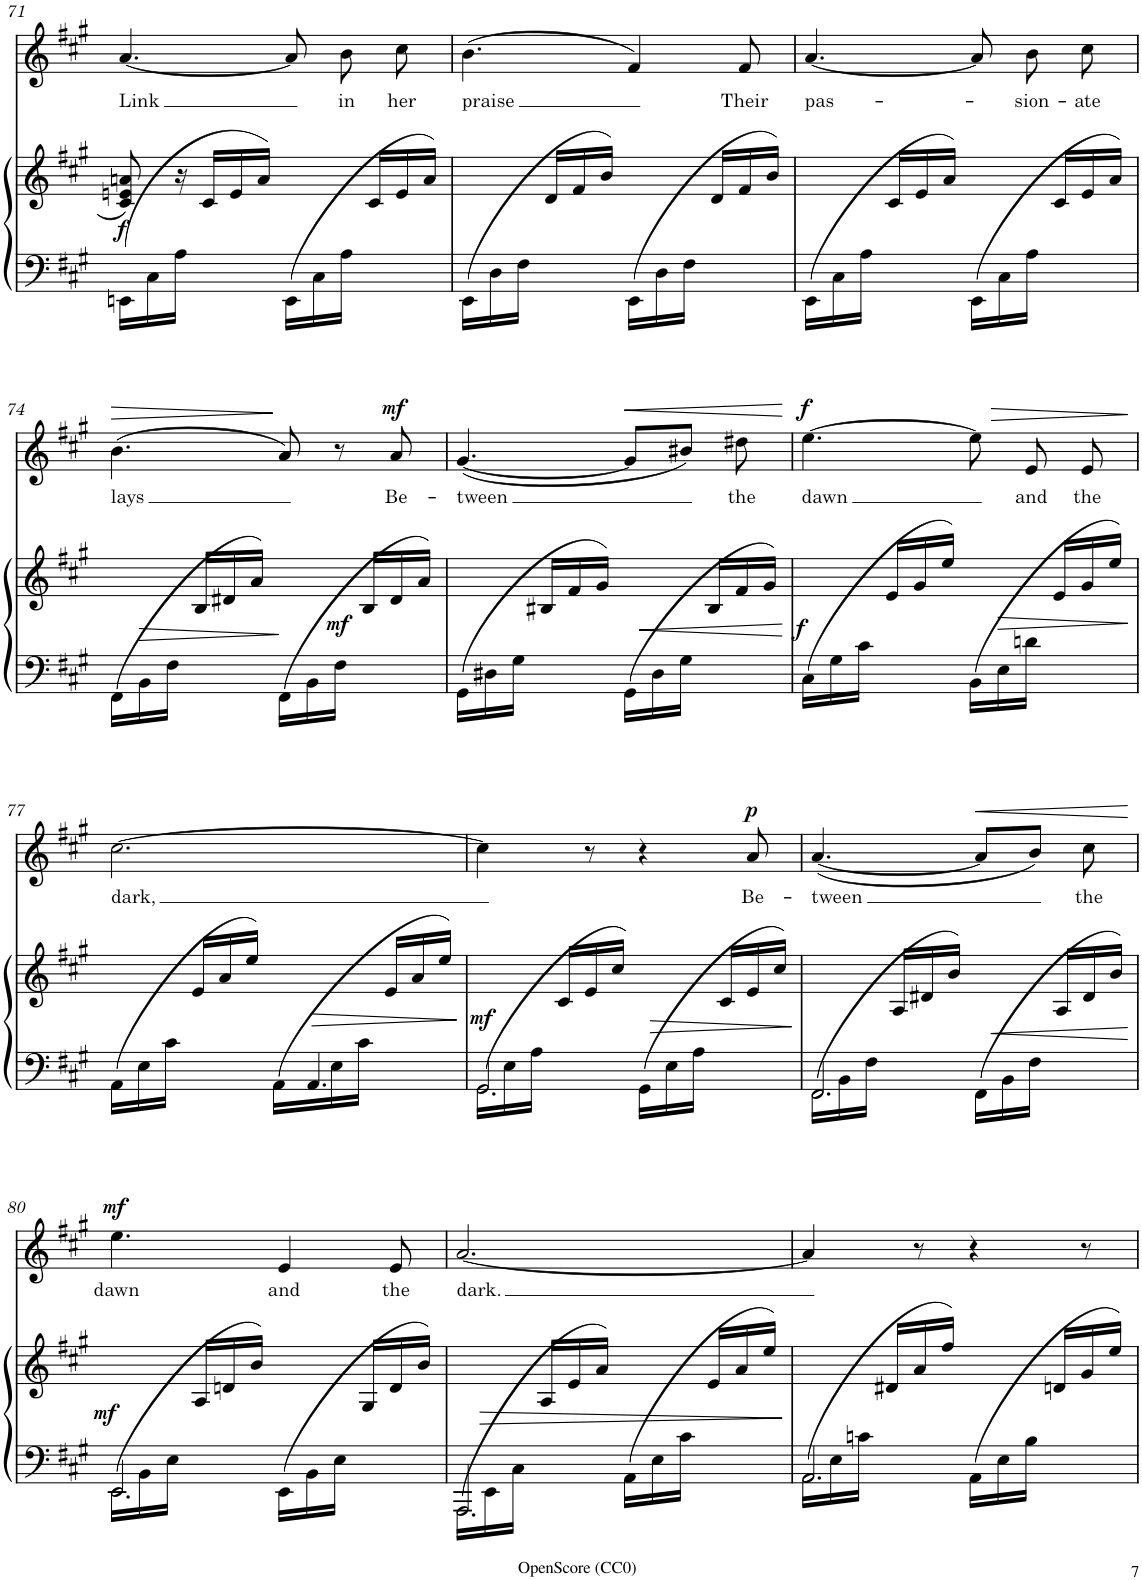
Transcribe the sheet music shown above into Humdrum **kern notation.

**kern	**kern	**dynam	**kern	**text	**dynam
*part2	*part2	*part2	*part1	*part1	*part1
*staff3	*staff2	*staff2/3	*staff1	*staff1	*staff1
*I"Piano	*	*	*I"Voice	*	*
*I'Pno	*	*	*	*	*
!!LO:PB:g=z
*clefF4	*clefG2	*	*clefG2	*	*
*k[f#c#g#]	*k[f#c#g#]	*	*k[f#c#g#]	*	*
*M6/8	*M6/8	*	*M6/8	*	*
=71	=71	=71	=71	=71	=71
*	*^	*	*	*	*
!	!	!	!LO:DY:b	!	!LO:LY:b	!
(16EEn\LL	8c#/ 8en/ 8an/	8.ryy	f	[4.a/	Link	.
16C#\	.	.	.	.	.	.
16A\JJ	16r	.	.	.	.	.
8.ryy	16ryy	16c#/LL	.	.	.	.
.	8ryy	16e/	.	.	.	.
.	.	16a/JJ)	.	.	.	.
(16EE\LL	4ryy	8.ryy	.	8a/]	.	.
16C#\	.	.	.	.	.	.
!	!	!	!	!	!LO:LY:b	!
16A\JJ	.	.	.	8b\	in	.
8.ryy	.	16c#/LL	.	.	.	.
!	!	!	!	!	!LO:LY:b	!
.	8ryy	16e/	.	8cc#\	her	.
.	.	16a/JJ)	.	.	.	.
=72	=72	=72	=72	=72	=72	=72
!	!	!	!	!	!LO:LY:b	!
(16EE\LL	2.ryy	8.ryy	.	(4.b\	praise	.
16D\	.	.	.	.	.	.
16F#\JJ	.	.	.	.	.	.
8.ryy	.	16d/LL	.	.	.	.
.	.	16f#/	.	.	.	.
.	.	16b/JJ)	.	.	.	.
(16EE\LL	.	8.ryy	.	4f#/)	.	.
16D\	.	.	.	.	.	.
16F#\JJ	.	.	.	.	.	.
8.ryy	.	16d/LL	.	.	.	.
!	!	!	!	!	!LO:LY:b	!
.	.	16f#/	.	8f#/	Their	.
.	.	16b/JJ)	.	.	.	.
=73	=73	=73	=73	=73	=73	=73
!	!	!	!	!	!LO:LY:b	!
(16EE\LL	2.ryy	8.ryy	.	[4.a/	pas-	.
16C#\	.	.	.	.	.	.
16A\JJ	.	.	.	.	.	.
8.ryy	.	16c#/LL	.	.	.	.
.	.	16e/	.	.	.	.
.	.	16a/JJ)	.	.	.	.
(16EE\LL	.	8.ryy	.	8a/]	.	.
16C#\	.	.	.	.	.	.
!	!	!	!	!	!LO:LY:b	!
16A\JJ	.	.	.	8b\	-sion-	.
8.ryy	.	16c#/LL	.	.	.	.
!	!	!	!	!	!LO:LY:b	!
.	.	16e/	.	8cc#\	-ate	.
.	.	16a/JJ)	.	.	.	.
!!LO:LB:g=z
=74	=74	=74	=74	=74	=74	=74
!	!	!	!	!	!LO:LY:b	!LO:HP:b
(16FF#\LL	4ryy	8.ryy	.	(4.b\	lays	>
!	!	!	!LO:HP:b=2	!	!	!
16BB\	.	.	>	.	.	.
16F#\JJ	.	.	.	.	.	.
8.ryy	.	16B/LL	.	.	.	.
.	8ryy	16d#X/	.	.	.	.
.	.	16a/JJ)	.	.	.	.
(16FF#\LL	4ryy	8.ryy	]	8a/)	.	.
16BB\	.	.	.	.	.	.
!	!	!	!LO:DY:a=2	!	!	!
16F#\JJ	.	.	mf	8r	.	]
8.ryy	.	16B/LL	.	.	.	.
!	!	!	!	!	!LO:LY:b	!LO:DY:a
.	8ryy	16d#/	.	8a/	Be-	mf
.	.	16a/JJ)	.	.	.	.
=75	=75	=75	=75	=75	=75	=75
!	!	!	!	!	!LO:LY:b	!
(16GG#\LL	2.ryy	8.ryy	.	([4.g#/	-tween	.
16D#X\	.	.	.	.	.	.
16G#\JJ	.	.	.	.	.	.
8.ryy	.	16B#X/LL	.	.	.	.
.	.	16f#/	.	.	.	.
.	.	16g#/JJ)	.	.	.	.
!	!	!	!	!	!	!LO:HP:b
(16GG#\LL	.	8.ryy	.	8g#/L]	.	<
!	!	!	!LO:HP:b=2	!	!	!
16D#\	.	.	<	.	.	.
16G#\JJ	.	.	.	8b#X/J)	.	.
8.ryy	.	16B#/LL	.	.	.	.
!	!	!	!	!	!LO:LY:b	!
.	.	16f#/	.	8dd#X\	the	.
.	.	16g#/JJ)	.	.	.	.
*	*v	*v	*	*	*	*
.	.	[	.	.	[
=76	=76	=76	=76	=76	=76
*	*^	*	*	*	*
!	!	!	!LO:DY:a=2	!	!LO:LY:b	!LO:DY:a
(16C#\LL	2.ryy	8.ryy	f	[4.ee\	dawn	f
16G#\	.	.	.	.	.	.
16c#\JJ	.	.	.	.	.	.
8.ryy	.	16e/LL	.	.	.	.
.	.	16g#/	.	.	.	.
.	.	16ee/JJ)	.	.	.	.
!	!	!	!	!	!	!LO:HP:b
(16BB\LL	.	8.ryy	.	8ee\]	.	>
!	!	!	!LO:HP:b=2	!	!	!
16E\	.	.	>	.	.	.
!	!	!	!	!	!LO:LY:b	!
16dn\JJ	.	.	.	8e/	and	.
8.ryy	.	16e/LL	.	.	.	.
!	!	!	!	!	!LO:LY:b	!
.	.	16g#/	.	8e/	the	.
.	.	16ee/JJ)	.	.	.	.
*	*v	*v	*	*	*	*
.	.	]	.	.	]
!!LO:LB:g=z
=77	=77	=77	=77	=77	=77
*^	*^	*	*	*	*
!	!	!	!	!	!	!LO:LY:b	!
(16AA\LL	4.ryy	2.ryy	8.ryy	.	[2.cc#\	dark,	.
16E\	.	.	.	.	.	.	.
16c#\JJ	.	.	.	.	.	.	.
8.ryy	.	.	16e/LL	.	.	.	.
.	.	.	16a/	.	.	.	.
.	.	.	16ee/JJ)	.	.	.	.
(16AA\LL	4.AA/	.	8.ryy	.	.	.	.
!	!	!	!	!LO:HP:b=2	!	!	!
16E\	.	.	.	>	.	.	.
16c#\JJ	.	.	.	.	.	.	.
8.ryy	.	.	16e/LL	.	.	.	.
.	.	.	16a/	.	.	.	.
.	.	.	16ee/JJ)	.	.	.	.
*v	*v	*	*	*	*	*	*
*	*v	*v	*	*	*	*
.	.	]	.	.	.
=78	=78	=78	=78	=78	=78
!LO:N:head=open	!	!LO:DY:a=2	!	!	!
*^	*^	*	*	*	*
(16GG#\LL	2.GG#/	2.ryy	8.ryy	mf	4cc#\]	.	.
16E\	.	.	.	.	.	.	.
16A\JJ	.	.	.	.	.	.	.
8.ryy	.	.	16c#/LL	.	.	.	.
.	.	.	16e/	.	8r	.	.
.	.	.	16cc#/JJ)	.	.	.	.
!	!	!	!	!LO:HP:b=2	!	!	!
(16GG#\LL	.	.	8.ryy	>	4r	.	.
16E\	.	.	.	.	.	.	.
16A\JJ	.	.	.	.	.	.	.
8.ryy	.	.	16c#/LL	.	.	.	.
!	!	!	!	!	!	!LO:LY:b	!LO:DY:a
.	.	.	16e/	.	8a/	Be-	p
.	.	.	16cc#/JJ)	.	.	.	.
*v	*v	*	*	*	*	*	*
*	*v	*v	*	*	*	*
.	.	]	.	.	.
=79	=79	=79	=79	=79	=79
!LO:N:head=open	!	!	!	!LO:LY:b	!
*^	*^	*	*	*	*
(16FF#\LL	2.FF#/	2.ryy	8.ryy	.	([4.a/	-tween	.
16BB\	.	.	.	.	.	.	.
16F#\JJ	.	.	.	.	.	.	.
8.ryy	.	.	16A/LL	.	.	.	.
.	.	.	16d#X/	.	.	.	.
.	.	.	16b/JJ)	.	.	.	.
!	!	!	!	!	!	!	!LO:HP:b
(16FF#\LL	.	.	8.ryy	.	8a/L]	.	<
!	!	!	!	!LO:HP:b=2	!	!	!
16BB\	.	.	.	<	.	.	.
16F#\JJ	.	.	.	.	8b/J)	.	.
8.ryy	.	.	16A/LL	.	.	.	.
!	!	!	!	!	!	!LO:LY:b	!
.	.	.	16d#/	.	8cc#\	the	.
.	.	.	16b/JJ)	.	.	.	.
*v	*v	*	*	*	*	*	*
*	*v	*v	*	*	*	*
.	.	[	.	.	[
!!LO:LB:g=z
=80	=80	=80	=80	=80	=80
!LO:N:head=open	!	!LO:DY:a=2	!	!LO:LY:b	!LO:DY:a
*^	*^	*	*	*	*
(16EE\LL	2.EE/	2.ryy	8.ryy	mf	4.ee\	dawn	mf
16BB\	.	.	.	.	.	.	.
16E\JJ	.	.	.	.	.	.	.
8.ryy	.	.	16A/LL	.	.	.	.
.	.	.	16dn/	.	.	.	.
.	.	.	16b/JJ)	.	.	.	.
!	!	!	!	!	!	!LO:LY:b	!
(16EE\LL	.	.	8.ryy	.	4e/	and	.
16BB\	.	.	.	.	.	.	.
16E\JJ	.	.	.	.	.	.	.
8.ryy	.	.	16G#/LL	.	.	.	.
!	!	!	!	!	!	!LO:LY:b	!
.	.	.	16d/	.	8e/	the	.
.	.	.	16b/JJ)	.	.	.	.
=81	=81	=81	=81	=81	=81	=81	=81
!LO:N:head=open	!	!	!	!	!	!LO:LY:b	!
(16AAA\LL	2.AAA/	2.ryy	8.ryy	.	[2.a/	dark.	.
!	!	!	!	!LO:HP:b=2	!	!	!
16EE\	.	.	.	>	.	.	.
16C#\JJ	.	.	.	.	.	.	.
8.ryy	.	.	16A/LL	.	.	.	.
.	.	.	16e/	.	.	.	.
.	.	.	16a/JJ)	.	.	.	.
(16AA\LL	.	.	8.ryy	.	.	.	.
16E\	.	.	.	.	.	.	.
16c#\JJ	.	.	.	.	.	.	.
8.ryy	.	.	16e/LL	.	.	.	.
.	.	.	16a/	.	.	.	.
.	.	.	16ee/JJ)	.	.	.	.
*v	*v	*	*	*	*	*	*
*	*v	*v	*	*	*	*
.	.	]	.	.	.
=82	=82	=82	=82	=82	=82
!LO:N:head=open	!	!	!	!	!
*^	*^	*	*	*	*
(16AA\LL	2.AA/	2.ryy	8.ryy	.	4a/]	.	.
16E\	.	.	.	.	.	.	.
16cn\JJ	.	.	.	.	.	.	.
8.ryy	.	.	16d#X/LL	.	.	.	.
.	.	.	16a/	.	8r	.	.
.	.	.	16ff#/JJ)	.	.	.	.
(16AA\LL	.	.	8.ryy	.	4r	.	.
16E\	.	.	.	.	.	.	.
16B\JJ	.	.	.	.	.	.	.
8.ryy	.	.	16dn/LL	.	.	.	.
.	.	.	16g#/	.	8r	.	.
.	.	.	16ee/JJ)	.	.	.	.
*v	*v	*	*	*	*	*	*
*	*v	*v	*	*	*	*
=	=	=	=	=	=
*-	*-	*-	*-	*-	*-
